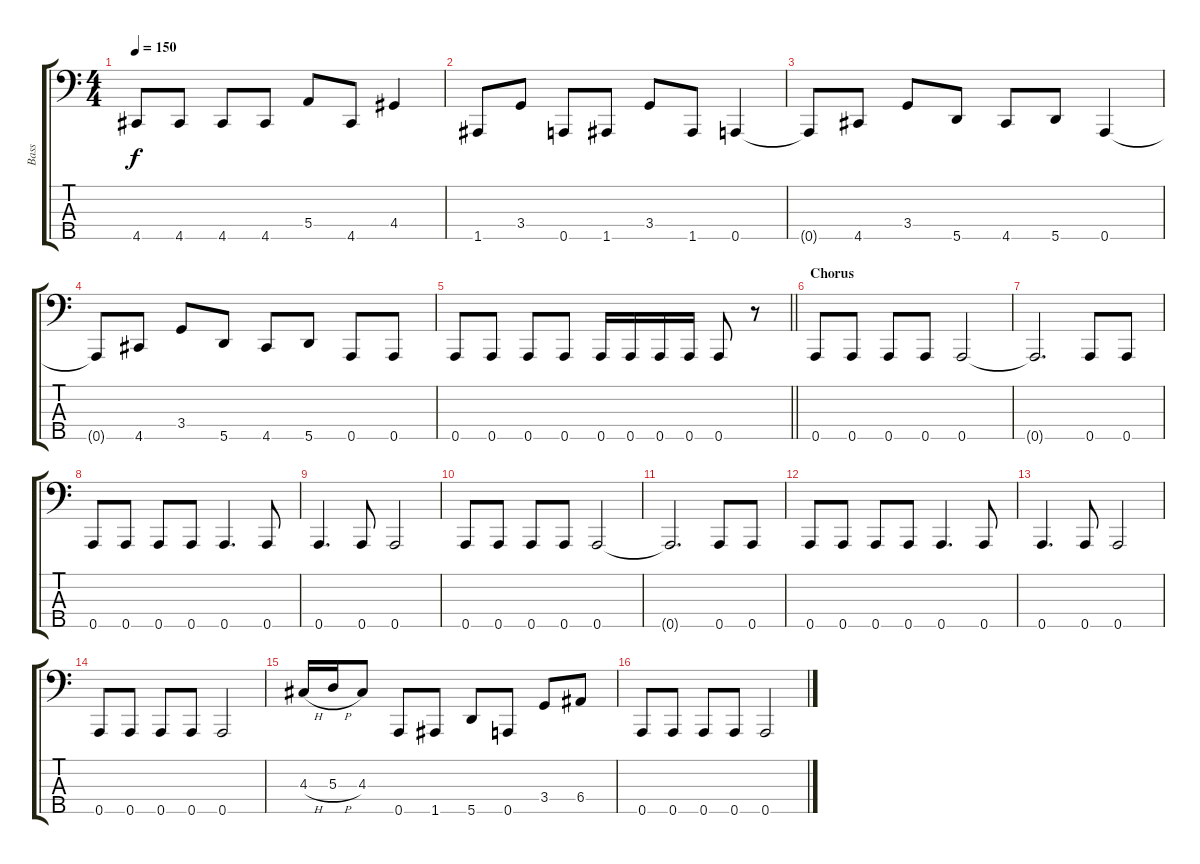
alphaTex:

\track ("Bass" "Bass") {instrument electricbasspick}
\staff {score tabs}
\tuning (G2 D2 A1 E1 A0) {hide}
\ts (4 4)
\tempo 150
\clef f4
\ks c
4.5{t}.8{dy f} 4.5.8 4.5.8 4.5.8 5.4.8 4.5.8 4.4.4 |
1.5.8 3.4.8 0.5.8 1.5.8 3.4.8 1.5.8 0.5.4 |
0.5{t}.8 4.5.8 3.4.8 5.5.8 4.5.8 5.5.8 0.5.4 |
0.5{t}.8 4.5.8 3.4.8 5.5.8 4.5.8 5.5.8 0.5.8 0.5.8 |
\barLineRight lightlight
0.5.8 0.5.8 0.5.8 0.5.8 0.5.16 0.5.16 0.5.16 0.5.16 0.5.8 r.8 |
\section ("" "Chorus")
0.5.8 0.5.8 0.5.8 0.5.8 0.5.2 |
0.5{t}.2{d} 0.5.8 0.5.8 |
0.5.8 0.5.8 0.5.8 0.5.8 0.5.4{d} 0.5.8 |
0.5.4{d} 0.5.8 0.5.2 |
0.5.8 0.5.8 0.5.8 0.5.8 0.5.2 |
0.5{t}.2{d} 0.5.8 0.5.8 |
0.5.8 0.5.8 0.5.8 0.5.8 0.5.4{d} 0.5.8 |
0.5.4{d} 0.5.8 0.5.2 |
0.5.8 0.5.8 0.5.8 0.5.8 0.5.2 |
4.3{h}.16 5.3{h}.16 4.3.8 0.5.8 1.5.8 5.5.8 0.5.8 3.4.8 6.4.8 |
0.5.8 0.5.8 0.5.8 0.5.8 0.5.2
